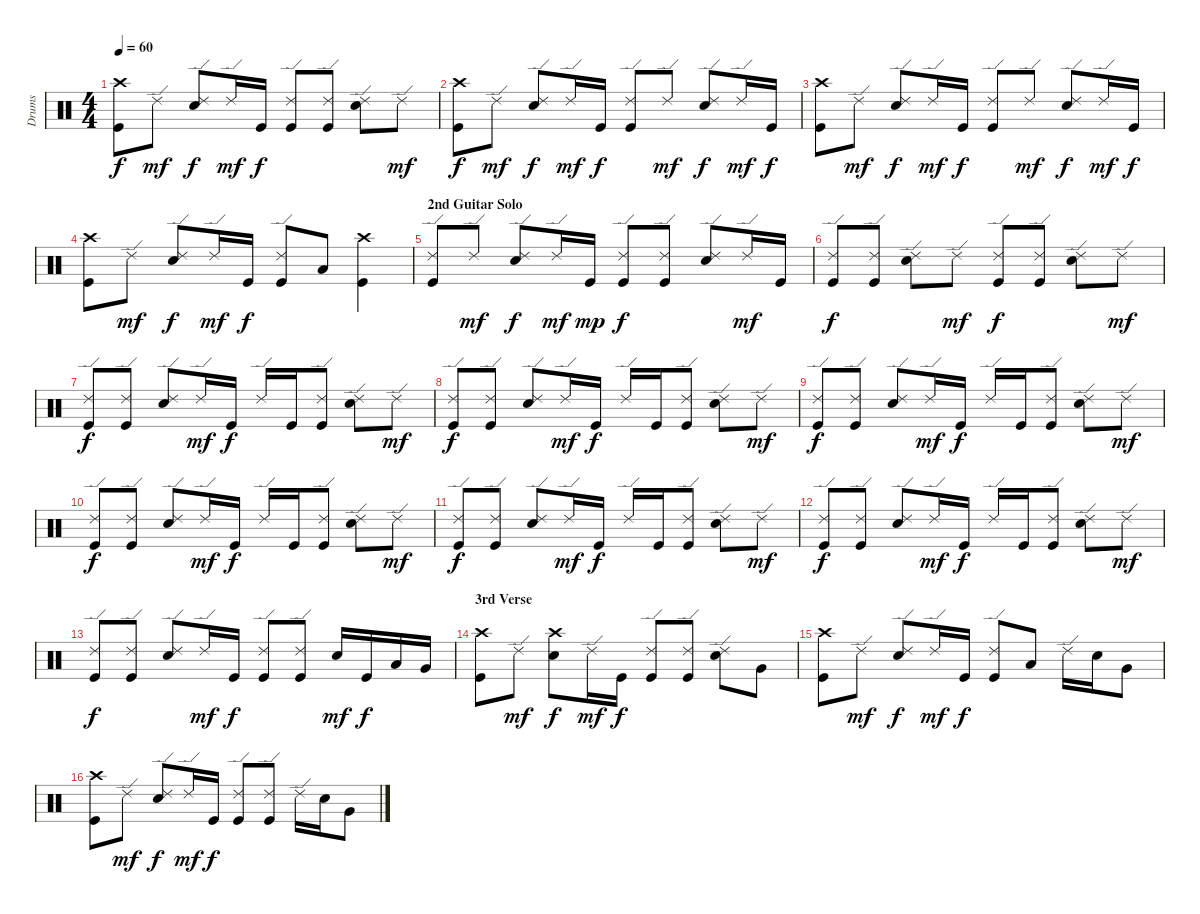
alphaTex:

\track ("Drums" "Drums") {instrument percussion}
\staff {score}
\articulation defaults
\ts (4 4)
\tempo 60
\clef neutral
\ks c
("Crash high (hit)" "Kick (hit)").8{dy f} "Ride (edge) 2".8{dy mf} ("Ride (edge) 2" "Snare (hit) 2").8{dy f} "Ride (edge) 2".16{dy mf} "Kick (hit)".16{dy f} ("Ride (edge) 2" "Kick (hit)").8 ("Ride (edge) 2" "Kick (hit)").8 ("Ride (edge) 2" "Snare (hit) 2").8 "Ride (edge) 2".8{dy mf} |
("Crash high (hit)" "Kick (hit)").8{dy f} "Ride (edge) 2".8{dy mf} ("Ride (edge) 2" "Snare (hit) 2").8{dy f} "Ride (edge) 2".16{dy mf} "Kick (hit)".16{dy f} ("Ride (edge) 2" "Kick (hit)").8 "Ride (edge) 2".8{dy mf} ("Ride (edge) 2" "Snare (hit) 2").8{dy f} "Ride (edge) 2".16{dy mf} "Kick (hit)".16{dy f} |
("Crash high (hit)" "Kick (hit)").8 "Ride (edge) 2".8{dy mf} ("Ride (edge) 2" "Snare (hit) 2").8{dy f} "Ride (edge) 2".16{dy mf} "Kick (hit)".16{dy f} ("Ride (edge) 2" "Kick (hit)").8 "Ride (edge) 2".8{dy mf} ("Ride (edge) 2" "Snare (hit) 2").8{dy f} "Ride (edge) 2".16{dy mf} "Kick (hit)".16{dy f} |
("Crash high (hit)" "Kick (hit)").8 "Ride (edge) 2".8{dy mf} ("Ride (edge) 2" "Snare (hit) 2").8{dy f} "Ride (edge) 2".16{dy mf} "Kick (hit)".16{dy f} ("Ride (edge) 2" "Kick (hit)").8 "Low Tom (hit)".8 ("Crash high (hit)" "Kick (hit)").4 |
\section ("" "2nd Guitar Solo")
("Ride (edge) 2" "Kick (hit)").8 "Ride (edge) 2".8{dy mf} ("Ride (edge) 2" "Snare (hit) 2").8{dy f} "Ride (edge) 2".16{dy mf} "Kick (hit)".16{dy mp} ("Ride (edge) 2" "Kick (hit)").8{dy f} ("Ride (edge) 2" "Kick (hit)").8 ("Ride (edge) 2" "Snare (hit) 2").8 "Ride (edge) 2".16{dy mf} "Kick (hit)".16 |
("Ride (edge) 2" "Kick (hit)").8{dy f} ("Ride (edge) 2" "Kick (hit)").8 ("Ride (edge) 2" "Snare (hit) 2").8 "Ride (edge) 2".8{dy mf} ("Ride (edge) 2" "Kick (hit)").8{dy f} ("Ride (edge) 2" "Kick (hit)").8 ("Ride (edge) 2" "Snare (hit) 2").8 "Ride (edge) 2".8{dy mf} |
("Ride (edge) 2" "Kick (hit)").8{dy f} ("Ride (edge) 2" "Kick (hit)").8 ("Ride (edge) 2" "Snare (hit) 2").8 "Ride (edge) 2".16{dy mf} "Kick (hit)".16{dy f} "Ride (edge) 2".16 "Kick (hit)".16 ("Ride (edge) 2" "Kick (hit)").8 ("Ride (edge) 2" "Snare (hit) 2").8 "Ride (edge) 2".8{dy mf} |
("Ride (edge) 2" "Kick (hit)").8{dy f} ("Ride (edge) 2" "Kick (hit)").8 ("Ride (edge) 2" "Snare (hit) 2").8 "Ride (edge) 2".16{dy mf} "Kick (hit)".16{dy f} "Ride (edge) 2".16 "Kick (hit)".16 ("Ride (edge) 2" "Kick (hit)").8 ("Ride (edge) 2" "Snare (hit) 2").8 "Ride (edge) 2".8{dy mf} |
("Ride (edge) 2" "Kick (hit)").8{dy f} ("Ride (edge) 2" "Kick (hit)").8 ("Ride (edge) 2" "Snare (hit) 2").8 "Ride (edge) 2".16{dy mf} "Kick (hit)".16{dy f} "Ride (edge) 2".16 "Kick (hit)".16 ("Ride (edge) 2" "Kick (hit)").8 ("Ride (edge) 2" "Snare (hit) 2").8 "Ride (edge) 2".8{dy mf} |
("Ride (edge) 2" "Kick (hit)").8{dy f} ("Ride (edge) 2" "Kick (hit)").8 ("Ride (edge) 2" "Snare (hit) 2").8 "Ride (edge) 2".16{dy mf} "Kick (hit)".16{dy f} "Ride (edge) 2".16 "Kick (hit)".16 ("Ride (edge) 2" "Kick (hit)").8 ("Ride (edge) 2" "Snare (hit) 2").8 "Ride (edge) 2".8{dy mf} |
("Ride (edge) 2" "Kick (hit)").8{dy f} ("Ride (edge) 2" "Kick (hit)").8 ("Ride (edge) 2" "Snare (hit) 2").8 "Ride (edge) 2".16{dy mf} "Kick (hit)".16{dy f} "Ride (edge) 2".16 "Kick (hit)".16 ("Ride (edge) 2" "Kick (hit)").8 ("Ride (edge) 2" "Snare (hit) 2").8 "Ride (edge) 2".8{dy mf} |
("Ride (edge) 2" "Kick (hit)").8{dy f} ("Ride (edge) 2" "Kick (hit)").8 ("Ride (edge) 2" "Snare (hit) 2").8 "Ride (edge) 2".16{dy mf} "Kick (hit)".16{dy f} "Ride (edge) 2".16 "Kick (hit)".16 ("Ride (edge) 2" "Kick (hit)").8 ("Ride (edge) 2" "Snare (hit) 2").8 "Ride (edge) 2".8{dy mf} |
("Ride (edge) 2" "Kick (hit)").8{dy f} ("Ride (edge) 2" "Kick (hit)").8 ("Ride (edge) 2" "Snare (hit) 2").8 "Ride (edge) 2".16{dy mf} "Kick (hit)".16{dy f} ("Ride (edge) 2" "Kick (hit)").8 ("Ride (edge) 2" "Kick (hit)").8 "Snare (hit) 2".16{dy mf} "Kick (hit)".16{dy f} "Low Tom (hit)".16 "Very Low Tom (hit)".16 |
\section ("" "3rd Verse")
("Crash high (hit)" "Kick (hit)").8 "Ride (edge) 2".8{dy mf} ("Crash high (hit)" "Snare (hit) 2").8{dy f} "Ride (edge) 2".16{dy mf} "Kick (hit)".16{dy f} ("Ride (edge) 2" "Kick (hit)").8 ("Ride (edge) 2" "Kick (hit)").8 ("Ride (edge) 2" "Snare (hit) 2").8 "Very Low Tom (hit)".8 |
("Crash high (hit)" "Kick (hit)").8 "Ride (edge) 2".8{dy mf} ("Ride (edge) 2" "Snare (hit) 2").8{dy f} "Ride (edge) 2".16{dy mf} "Kick (hit)".16{dy f} ("Ride (edge) 2" "Kick (hit)").8 "Low Tom (hit)".8 "Ride (edge) 2".16 "Snare (hit) 2".16 "Very Low Tom (hit)".8 |
("Crash high (hit)" "Kick (hit)").8 "Ride (edge) 2".8{dy mf} ("Ride (edge) 2" "Snare (hit) 2").8{dy f} "Ride (edge) 2".16{dy mf} "Kick (hit)".16{dy f} ("Ride (edge) 2" "Kick (hit)").8 ("Ride (edge) 2" "Kick (hit)").8 "Ride (edge) 2".16 "Snare (hit) 2".16 "Very Low Tom (hit)".8
